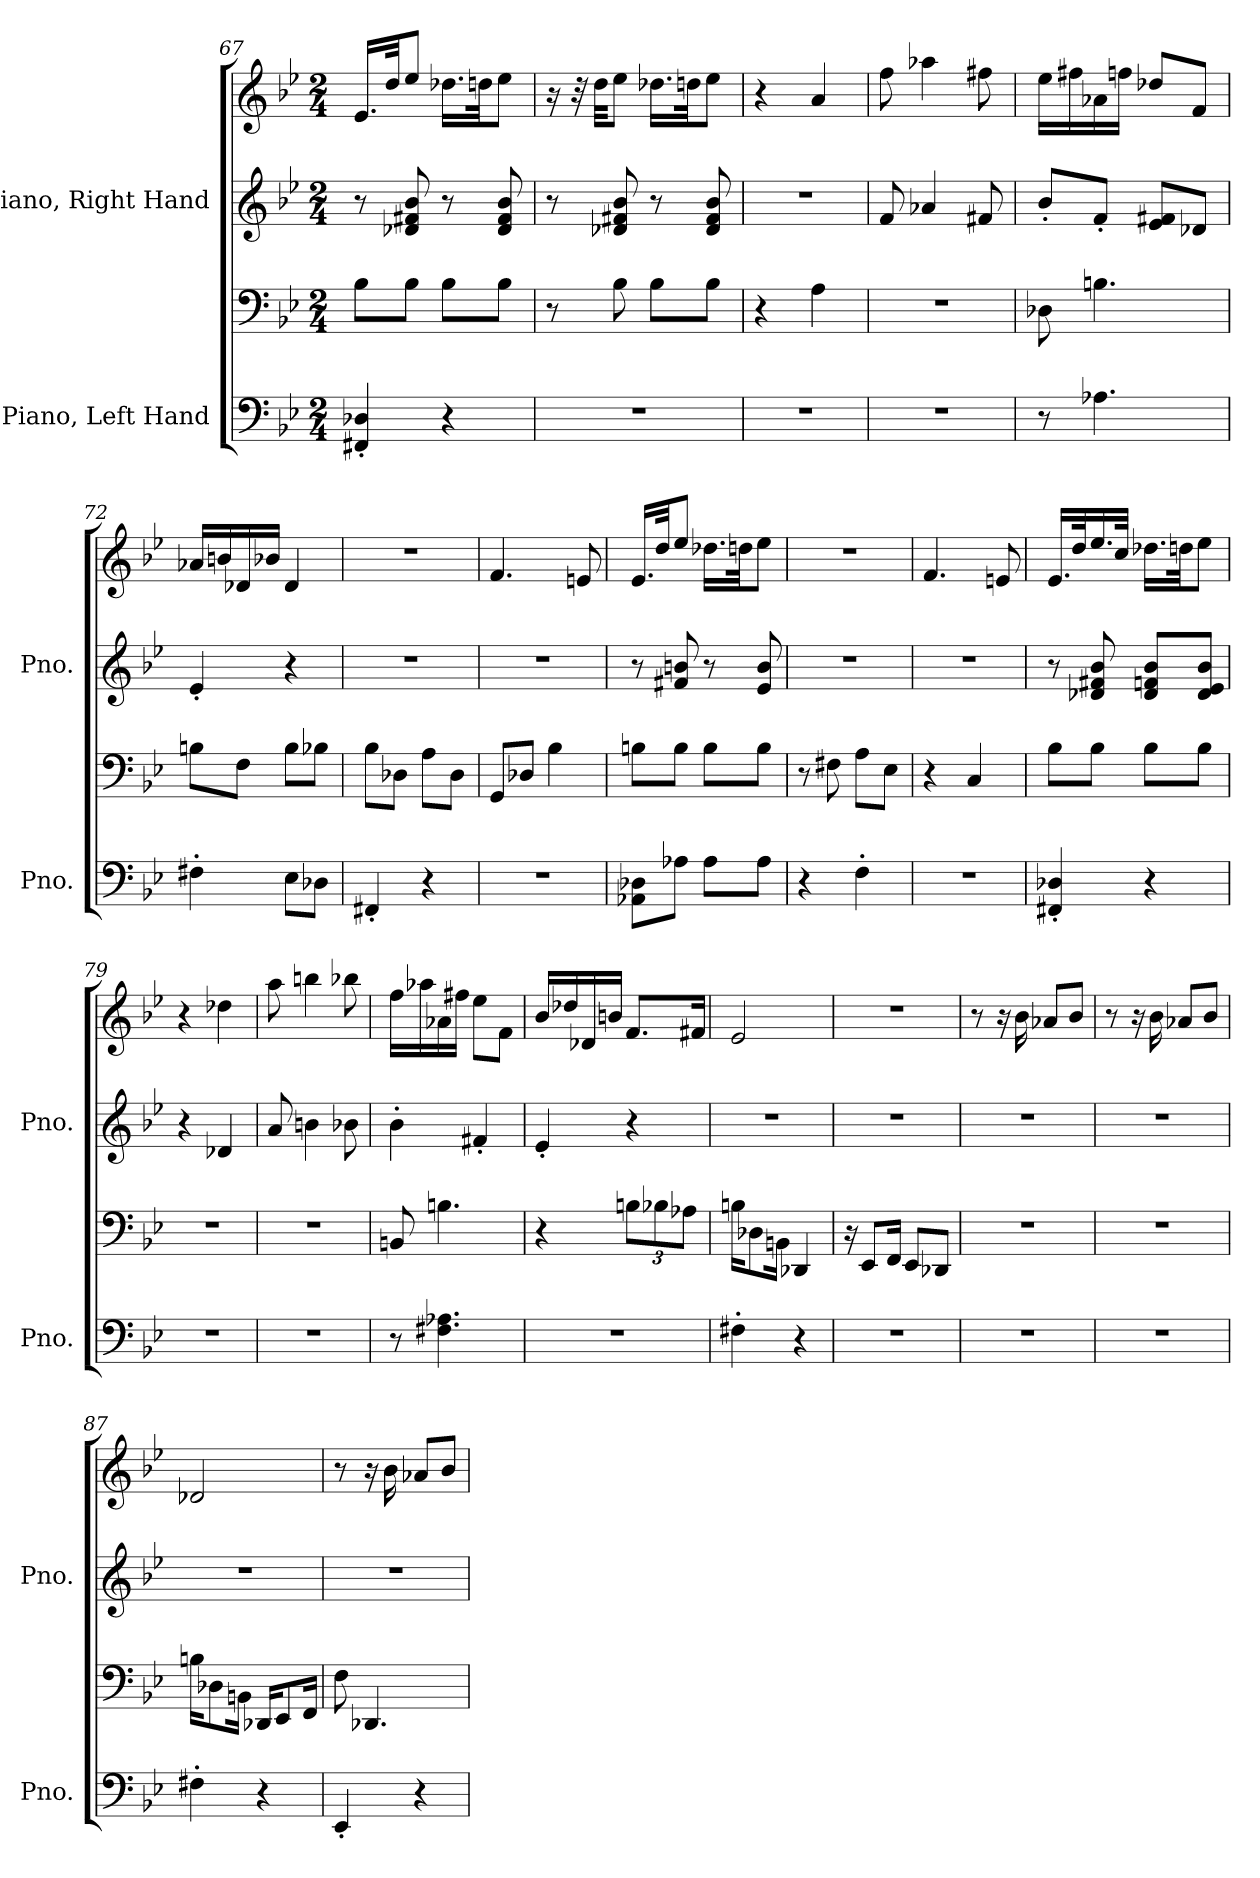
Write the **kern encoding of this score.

**kern	**kern	**kern	**kern
*part2	*part2	*part1	*part1
*staff4	*staff3	*staff2	*staff1
*I"Piano, Left Hand	*	*I"Piano, Right Hand	*
*I'Pno.	*	*I'Pno.	*
!!LO:PB:g=z
*clefF4	*clefF4	*clefG2	*clefG2
*k[b-e-]	*k[b-e-]	*k[b-e-]	*k[b-e-]
*M2/4	*M2/4	*M2/4	*M2/4
=67	=67	=67	=67
4FF#X/' 4D-X/'	8B-\L	8r	16.e-/LL
.	.	.	32dd/JK
.	8B-\J	8d-X/ 8f#X/ 8b-/	8ee-/J
4r	8B-\L	8r	16.dd-X\LL
.	.	.	32ddn\JK
.	8B-\J	8d-/ 8f#/ 8b-/	8ee-\J
=68	=68	=68	=68
2r	8r	8r	16r
.	.	.	32r
.	.	.	32dd\KKL
.	8B-\	8d-X/ 8f#X/ 8b-/	8ee-\J
.	8B-\L	8r	16.dd-X\LL
.	.	.	32ddn\JK
.	8B-\J	8d-/ 8f#/ 8b-/	8ee-\J
=69	=69	=69	=69
2r	4r	2r	4r
.	4A\	.	4a/
=70	=70	=70	=70
2r	2r	8f/	8ff\
.	.	4a-X/	4aa-X\
.	.	8f#X/	8ff#X\
=71	=71	=71	=71
8r	8D-X\	8b-'/L	16ee-\LL
.	.	.	16ff#X\
4.A-X\	4.Bn\	8f'/J	16a-X\
.	.	.	16ffn\JJ
.	.	8e-/ 8f#X/L	8dd-X/L
.	.	8d-X/J	8f/J
!!LO:LB:g=z
=72	=72	=72	=72
4F#X'\	8Bn\L	4e-'/	16a-X/LL
.	.	.	16bn/
.	8F\J	.	16d-X/
.	.	.	16b-X/JJ
8E-\L	8B\L	4r	4d-/
8D-X\J	8B-X\J	.	.
=73	=73	=73	=73
4FF#X'/	8B-\L	2r	2r
.	8D-X\J	.	.
4r	8A\L	.	.
.	8D-\J	.	.
=74	=74	=74	=74
2r	8GG/L	2r	4.f/
.	8D-X/J	.	.
.	4B-\	.	.
.	.	.	8en/
=75	=75	=75	=75
8AA-X\ 8D-X\L	8Bn\L	8r	16.e-/LL
.	.	.	32dd/JK
8A-X\J	8B\J	8f#X/ 8bn/	8ee-/J
8A-\L	8B\L	8r	16.dd-X\LL
.	.	.	32ddn\JK
8A-\J	8B\J	8e-/ 8b/	8ee-\J
=76	=76	=76	=76
4r	8r	2r	2r
.	8F#X\	.	.
4F'\	8A\L	.	.
.	8E-\J	.	.
!!LO:LB:g=z
=77	=77	=77	=77
2r	4r	2r	4.f/
.	4C/	.	.
.	.	.	8en/
=78	=78	=78	=78
4FF#X/' 4D-X/'	8B-\L	8r	16.e-/LL
.	.	.	32dd/K
.	8B-\J	8d-X/ 8f#X/ 8b-/	16.ee-/
.	.	.	32cc/JJk
4r	8B-\L	8d-/ 8fn/ 8b-/L	16.dd-X\LL
.	.	.	32ddn\JK
.	8B-\J	8d-/ 8e-/ 8b-/J	8ee-\J
=79	=79	=79	=79
2r	2r	4r	4r
.	.	4d-X/	4dd-X\
=80	=80	=80	=80
2r	2r	8a/	8aa\
.	.	4bn\	4bbn\
.	.	8b-X\	8bb-X\
=81	=81	=81	=81
8r	8BBn/	4b-'\	16ff\LL
.	.	.	16aa-X\
4.F#X\ 4.A-X\	4.Bn\	.	16a-X\
.	.	.	16ff#X\JJ
.	.	4f#X'/	8ee-\L
.	.	.	8f\J
!!LO:PB:g=z
=82	=82	=82	=82
2r	4r	4e-'/	16b-/LL
.	.	.	16dd-X/
.	.	.	16d-X/
.	.	.	16bn/JJ
*	*Xbrackettup	*	*
.	12Bn\L	4r	8.f/L
.	12B-X\	.	.
.	12A-X\J	.	.
.	.	.	16f#X/Jk
=83	=83	=83	=83
4F#X'\	16Bn\KL	2r	2e-/
.	8D-X\	.	.
.	16BBn\Jk	.	.
4r	4DD-X/	.	.
=84	=84	=84	=84
2r	16r	2r	2r
.	8EE-/L	.	.
.	16FF/Jk	.	.
.	8EE-/L	.	.
.	8DD-X/J	.	.
=85	=85	=85	=85
2r	2r	2r	8r
.	.	.	16r
.	.	.	16b-\
.	.	.	8a-X/L
.	.	.	8b-/J
=86	=86	=86	=86
2r	2r	2r	8r
.	.	.	16r
.	.	.	16b-\
.	.	.	8a-X/L
.	.	.	8b-/J
!!LO:LB:g=z
=87	=87	=87	=87
4F#X'\	16Bn\KL	2r	2d-X/
.	8D-X\	.	.
.	16BBn\Jk	.	.
4r	16DD-X/KL	.	.
.	8EE-/	.	.
.	16FF/Jk	.	.
=88	=88	=88	=88
4EE-'/	8F\	2r	8r
.	4.DD-X/	.	16r
.	.	.	16b-\
4r	.	.	8a-X/L
.	.	.	8b-/J
=	=	=	=
*-	*-	*-	*-
